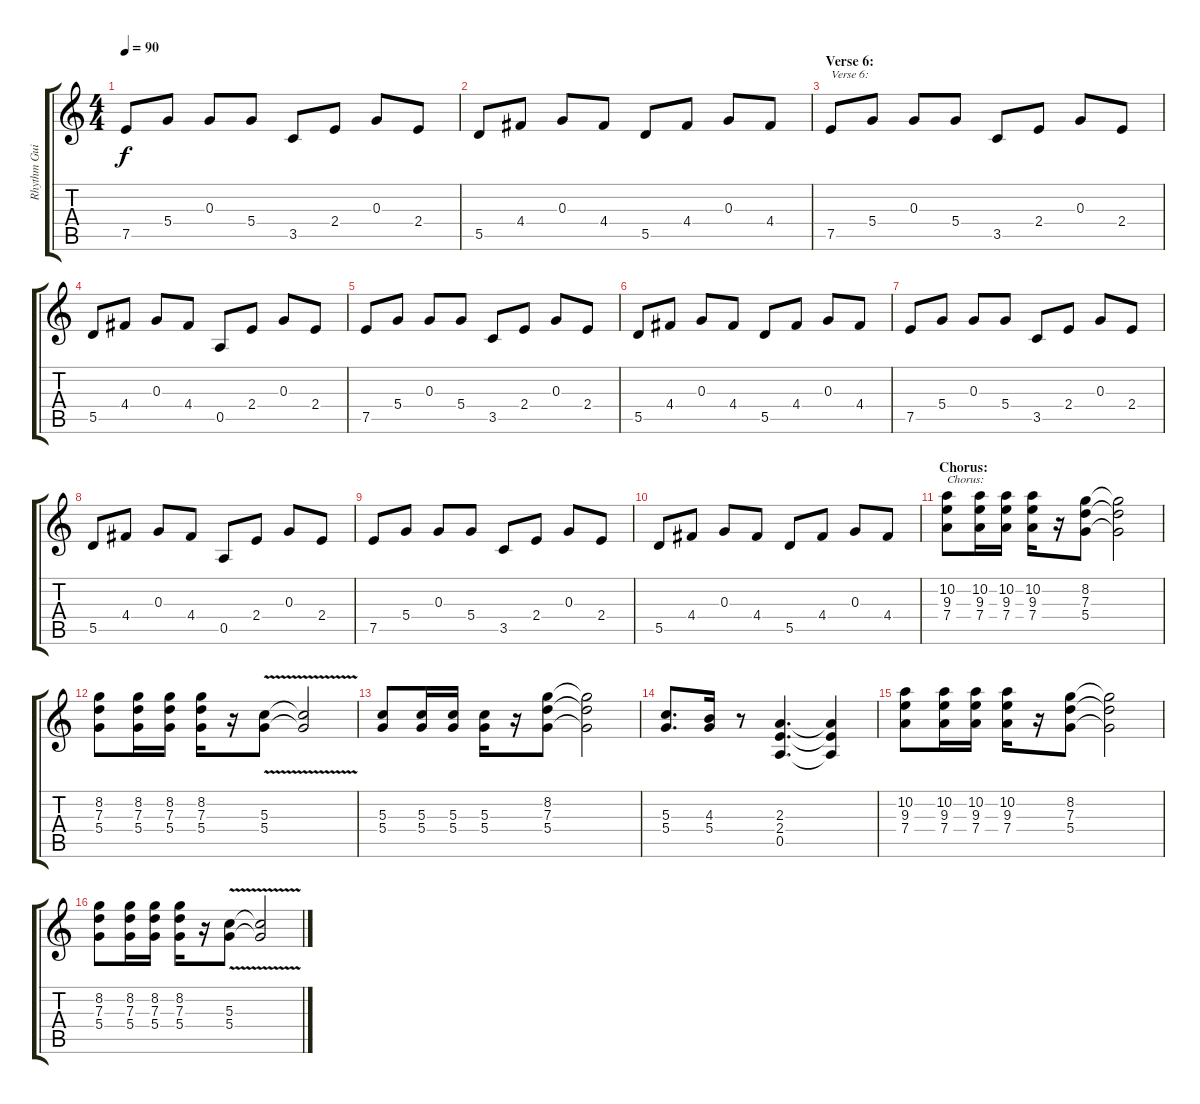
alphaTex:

\track ("Rhythm Guitar 1" "Rhythm Gui") {instrument distortionguitar}
\staff {score tabs}
\tuning (E4 B3 G3 D3 A2 E2) {hide}
\ts (4 4)
\tempo 90
\clef g2
\ks c
7.5.8{dy f} 5.4.8 0.3.8 5.4.8 3.5.8 2.4.8 0.3.8 2.4.8 |
5.5.8 4.4.8 0.3.8 4.4.8 5.5.8 4.4.8 0.3.8 4.4.8 |
\section ("" "Verse 6:")
7.5.8{txt "Verse 6:"} 5.4.8 0.3.8 5.4.8 3.5.8 2.4.8 0.3.8 2.4.8 |
5.5.8 4.4.8 0.3.8 4.4.8 0.5.8 2.4.8 0.3.8 2.4.8 |
7.5.8 5.4.8 0.3.8 5.4.8 3.5.8 2.4.8 0.3.8 2.4.8 |
5.5.8 4.4.8 0.3.8 4.4.8 5.5.8 4.4.8 0.3.8 4.4.8 |
7.5.8 5.4.8 0.3.8 5.4.8 3.5.8 2.4.8 0.3.8 2.4.8 |
5.5.8 4.4.8 0.3.8 4.4.8 0.5.8 2.4.8 0.3.8 2.4.8 |
7.5.8 5.4.8 0.3.8 5.4.8 3.5.8 2.4.8 0.3.8 2.4.8 |
5.5.8 4.4.8 0.3.8 4.4.8 5.5.8 4.4.8 0.3.8 4.4.8 |
\section ("" "Chorus:")
(10.2 9.3 7.4).8{txt "Chorus:"} (10.2 9.3 7.4).16 (10.2 9.3 7.4).16 (10.2 9.3 7.4).16 r.16 (8.2 7.3 5.4).8 (8.2{t} 7.3{t} 5.4{t}).2 |
(8.2 7.3 5.4).8 (8.2 7.3 5.4).16 (8.2 7.3 5.4).16 (8.2 7.3 5.4).16 r.16 (5.3{v} 5.4).8 (5.3{t} 5.4{t}).2 |
(5.3 5.4).8 (5.3 5.4).16 (5.3 5.4).16 (5.3 5.4).16 r.16 (8.2 7.3 5.4).8 (8.2{t} 7.3{t} 5.4{t}).2 |
(5.3 5.4).8{d} (4.3 5.4).16 r.8 (2.3 2.4 0.5).4{d} (2.3{t} 2.4{t} 0.5{t}).4 |
(10.2 9.3 7.4).8 (10.2 9.3 7.4).16 (10.2 9.3 7.4).16 (10.2 9.3 7.4).16 r.16 (8.2 7.3 5.4).8 (8.2{t} 7.3{t} 5.4{t}).2 |
(8.2 7.3 5.4).8 (8.2 7.3 5.4).16 (8.2 7.3 5.4).16 (8.2 7.3 5.4).16 r.16 (5.3{v} 5.4).8 (5.3{t} 5.4{t}).2
